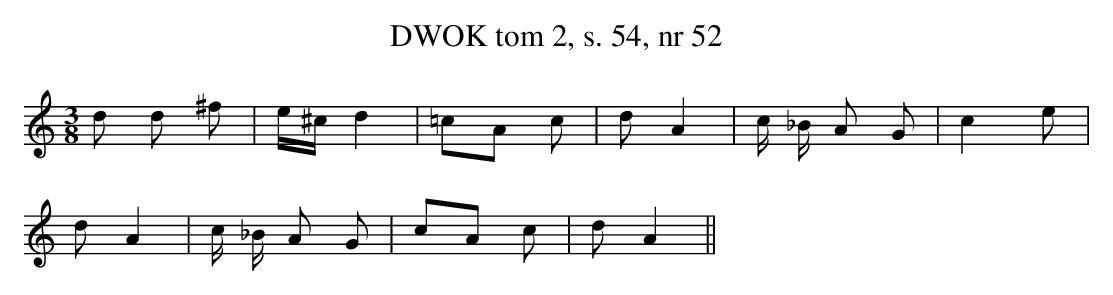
X:1
T: DWOK tom 2, s. 54, nr 52
L: 1/16
M: 3/8
K: C
d2 d2 ^f2 |\
e1^c1 d4 |\
=c2A2 c2 |\
d2 A4 |\
c1 _B1 A2 G2 |\
c4 e2 |
d2 A4 |\
c1 _B1 A2 G2 |\
c2A2 c2 |\
d2 A4 ||
